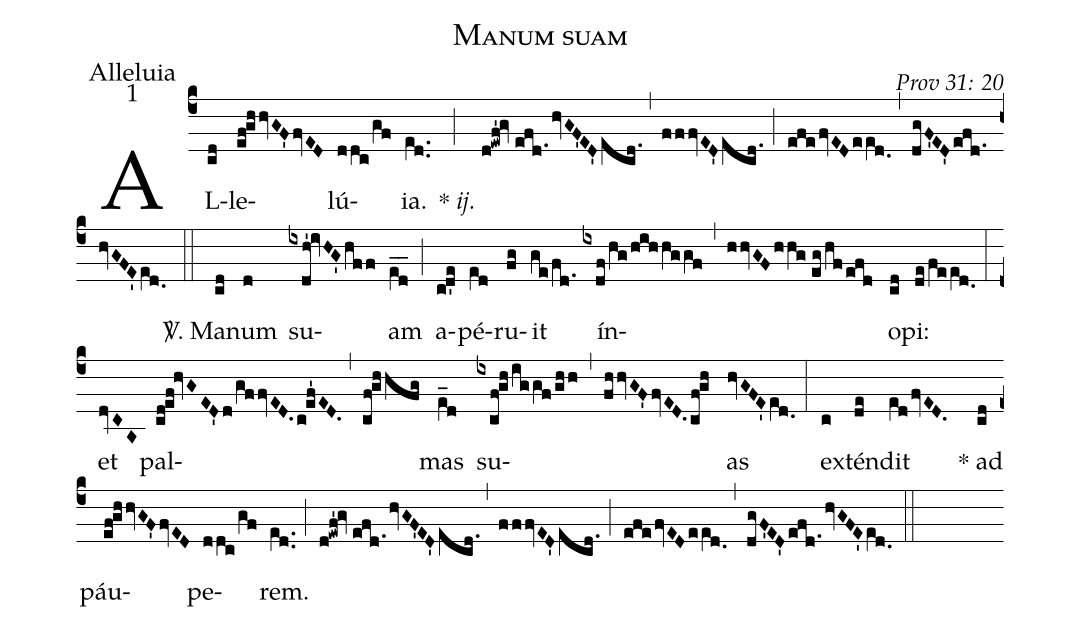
name: Manum suam;
office-part: Alleluia;
mode: 1;
commentary: Prov 31: 20;
%%
(c4) AL(cd)le(ef!ghhvGF'fvED)lú(ddc/gf)ia.(e[ll:1]d..) {*}~<i>ij.</i>(;) (d!ewf'!gv//efd.1hvGF'ED'ecd.) (,) (fffvED'ecd.) (;) (efefvEDee[ll:1]d.0) (,) (dgF'ED'efd.1hvGFE'e[ll:1]d.0) (::)
<sp>V/</sp>. Ma(cd)num(d) su(ixdh'!ivHG'hff)am(e_[ll:1]d_) (;) a(cd'e)pé(e[ll:1]d)ru(fg)it(ge/fd.) ín(ixdf/hg/hihhggf)(,)(hhvGFhhg//eg/hfefd)o(cd)pi:(de/fee[ll:1]d.0) (:)
et(dv[ll:1]/CA) pal(cd!ef!hvGED'd/gffvED.c!ef'ED.)(,)(cf!ghhfg)mas(e_[ll:1]d) su(ixcf!gh/iggf/ghh)(,)(fhhvGF'fvED.cf!gh)as(hvGFE'e[ll:1]d.0) (:)
ex(c)tén(de)dit(e[ll:1]dfvED.) ()~~* ad(cd) páu(ef!ghhvGF'fvED)pe(ddc/gf)rem.(e[ll:1]d..) (;) (d!ewf'!gv//efd.1hvGF'ED'ecd.) (,) (fffvED'ecd.) (;) (efefvEDee[ll:1]d.0) (,) (dgF'ED'efd.1hvGFE'e[ll:1]d.0) (::)
